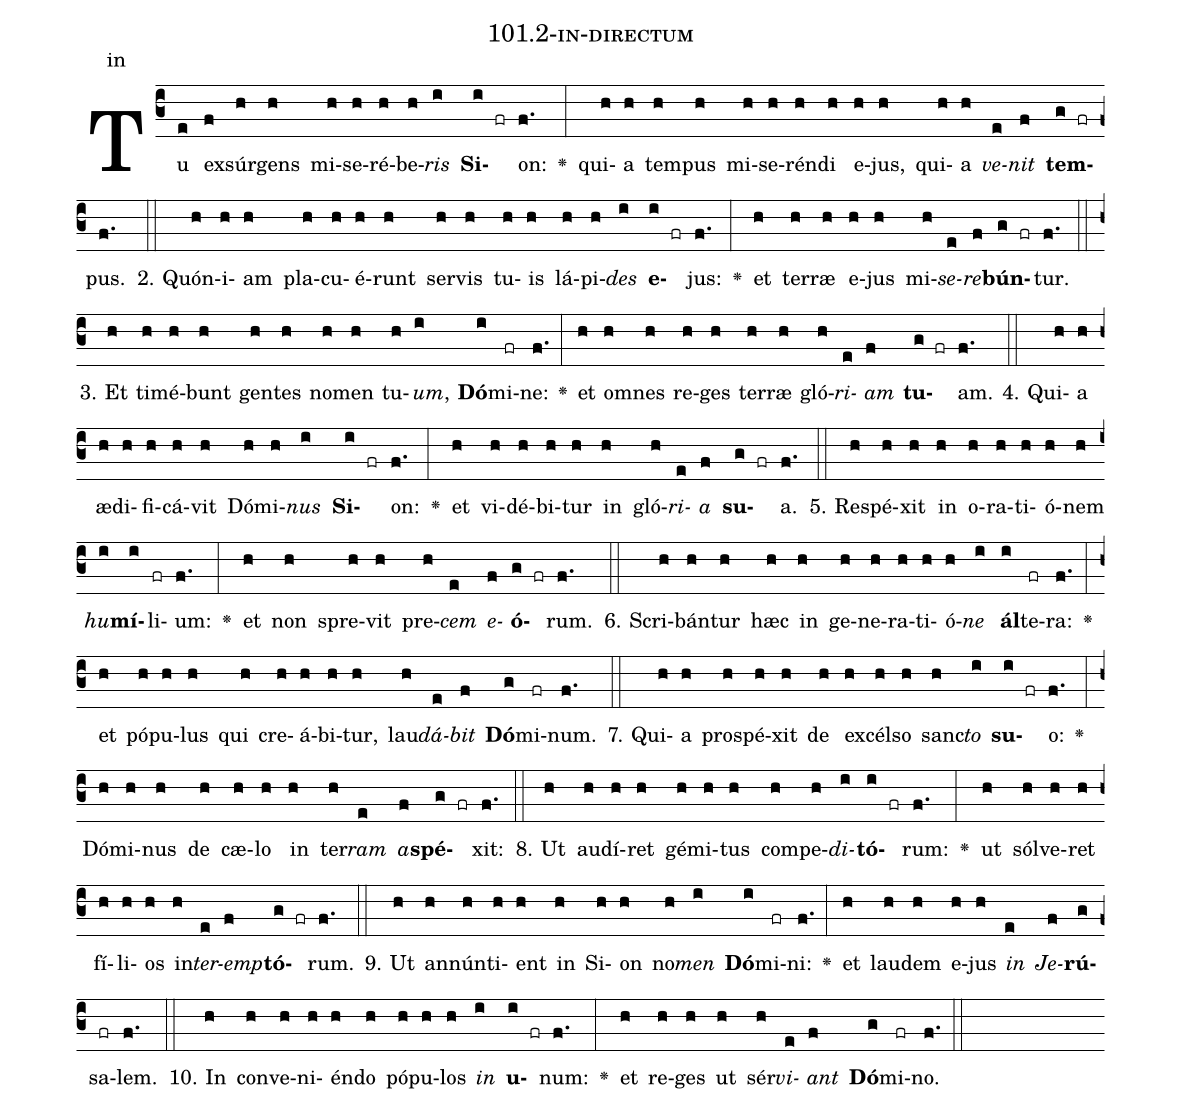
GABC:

name: 101.2-in-directum;
annotation: in;
%%
(c3)Tu(e) ex(f)súr(h)gens(h) mi(h)se(h)ré(h)be(h)<i>ris</i>(i) <b>Si</b>(i fr)on:(f.) <v>\greheightstar</v>(:) qui(h)a(h) tem(h)pus(h) mi(h)se(h)rén(h)di(h) e(h)jus,(h) qui(h)a(h) <i>ve</i>(e)<i>nit</i>(f) <b>tem</b>(g fr)pus.(f.) (::)
2. Quón(h)i(h)am(h) pla(h)cu(h)é(h)runt(h) ser(h)vis(h) tu(h)is(h) lá(h)pi(h)<i>des</i>(i) <b>e</b>(i fr)jus:(f.) <v>\greheightstar</v>(:) et(h) ter(h)ræ(h) e(h)jus(h) mi(h)<i>se</i>(e)<i>re</i>(f)<b>bún</b>(g fr)tur.(f.) (::)
3. Et(h) ti(h)mé(h)bunt(h) gen(h)tes(h) no(h)men(h) tu(h)<i>um</i>,(i) <b>Dó</b>(i)mi(fr)ne:(f.) <v>\greheightstar</v>(:) et(h) om(h)nes(h) re(h)ges(h) ter(h)ræ(h) gló(h)<i>ri</i>(e)<i>am</i>(f) <b>tu</b>(g fr)am.(f.) (::)
4. Qui(h)a(h) æ(h)di(h)fi(h)cá(h)vit(h) Dó(h)mi(h)<i>nus</i>(i) <b>Si</b>(i fr)on:(f.) <v>\greheightstar</v>(:) et(h) vi(h)dé(h)bi(h)tur(h) in(h) gló(h)<i>ri</i>(e)<i>a</i>(f) <b>su</b>(g fr)a.(f.) (::)
5. Re(h)spé(h)xit(h) in(h) o(h)ra(h)ti(h)ó(h)nem(h) <i>hu</i>(i)<b>mí</b>(i)li(fr)um:(f.) <v>\greheightstar</v>(:) et(h) non(h) spre(h)vit(h) pre(h)<i>cem</i>(e) <i>e</i>(f)<b>ó</b>(g fr)rum.(f.) (::)
6. Scri(h)bán(h)tur(h) hæc(h) in(h) ge(h)ne(h)ra(h)ti(h)ó(h)<i>ne</i>(i) <b>ál</b>(i)te(fr)ra:(f.) <v>\greheightstar</v>(:) et(h) pó(h)pu(h)lus(h) qui(h) cre(h)á(h)bi(h)tur,(h) lau(h)<i>dá</i>(e)<i>bit</i>(f) <b>Dó</b>(g)mi(fr)num.(f.) (::)
7. Qui(h)a(h) pro(h)spé(h)xit(h) de(h) ex(h)cél(h)so(h) sanc(h)<i>to</i>(i) <b>su</b>(i fr)o:(f.) <v>\greheightstar</v>(:) Dó(h)mi(h)nus(h) de(h) cæ(h)lo(h) in(h) ter(h)<i>ram</i>(e) <i>a</i>(f)<b>spé</b>(g fr)xit:(f.) (::)
8. Ut(h) au(h)dí(h)ret(h) gé(h)mi(h)tus(h) com(h)pe(h)<i>di</i>(i)<b>tó</b>(i fr)rum:(f.) <v>\greheightstar</v>(:) ut(h) sól(h)ve(h)ret(h) fí(h)li(h)os(h) in(h)<i>ter</i>(e)<i>emp</i>(f)<b>tó</b>(g fr)rum.(f.) (::)
9. Ut(h) an(h)nún(h)ti(h)ent(h) in(h) Si(h)on(h) no(h)<i>men</i>(i) <b>Dó</b>(i)mi(fr)ni:(f.) <v>\greheightstar</v>(:) et(h) lau(h)dem(h) e(h)jus(h) <i>in</i>(e) <i>Je</i>(f)<b>rú</b>(g)sa(fr)lem.(f.) (::)
10. In(h) con(h)ve(h)ni(h)én(h)do(h) pó(h)pu(h)los(h) <i>in</i>(i) <b>u</b>(i fr)num:(f.) <v>\greheightstar</v>(:) et(h) re(h)ges(h) ut(h) sér(h)<i>vi</i>(e)<i>ant</i>(f) <b>Dó</b>(g)mi(fr)no.(f.) (::)
